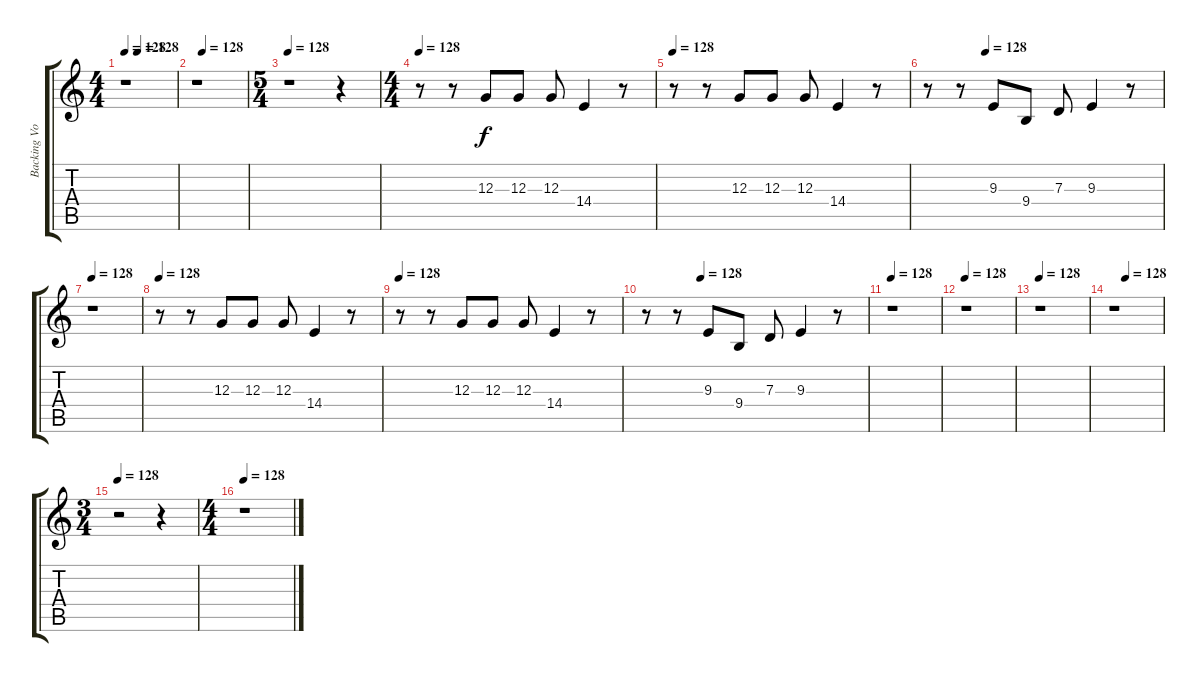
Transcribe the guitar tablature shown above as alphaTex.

\track ("Backing Vocals" "Backing Vo") {instrument lead2sawtooth}
\staff {score tabs}
\tuning (E4 B3 G3 D3 A2 E2) {hide}
\ts (4 4)
\tempo 128
\tempo (128 0.25)
\clef g2
\ks c
r.1{dy f} |
\tempo (128 0.125)
r.1 |
\ts (5 4)
\tempo 128
r.1 r.4 |
\ts (4 4)
\tempo 128
r.8 r.8 12.3.8 12.3.8 12.3.8 14.4.4 r.8 |
\tempo 128
r.8 r.8 12.3.8 12.3.8 12.3.8 14.4.4 r.8 |
\tempo (128 0.25)
r.8 r.8 9.3.8 9.4.8 7.3.8 9.3.4 r.8 |
\tempo 128
r.1 |
\tempo 128
r.8 r.8 12.3.8 12.3.8 12.3.8 14.4.4 r.8 |
\tempo 128
r.8 r.8 12.3.8 12.3.8 12.3.8 14.4.4 r.8 |
\tempo (128 0.25)
r.8 r.8 9.3.8 9.4.8 7.3.8 9.3.4 r.8 |
\tempo 128
r.1 |
\tempo 128
r.1 |
\tempo 128
r.1 |
\tempo (128 0.25)
r.1 |
\ts (3 4)
\tempo 128
r.2 r.4 |
\ts (4 4)
\tempo 128
r.1
